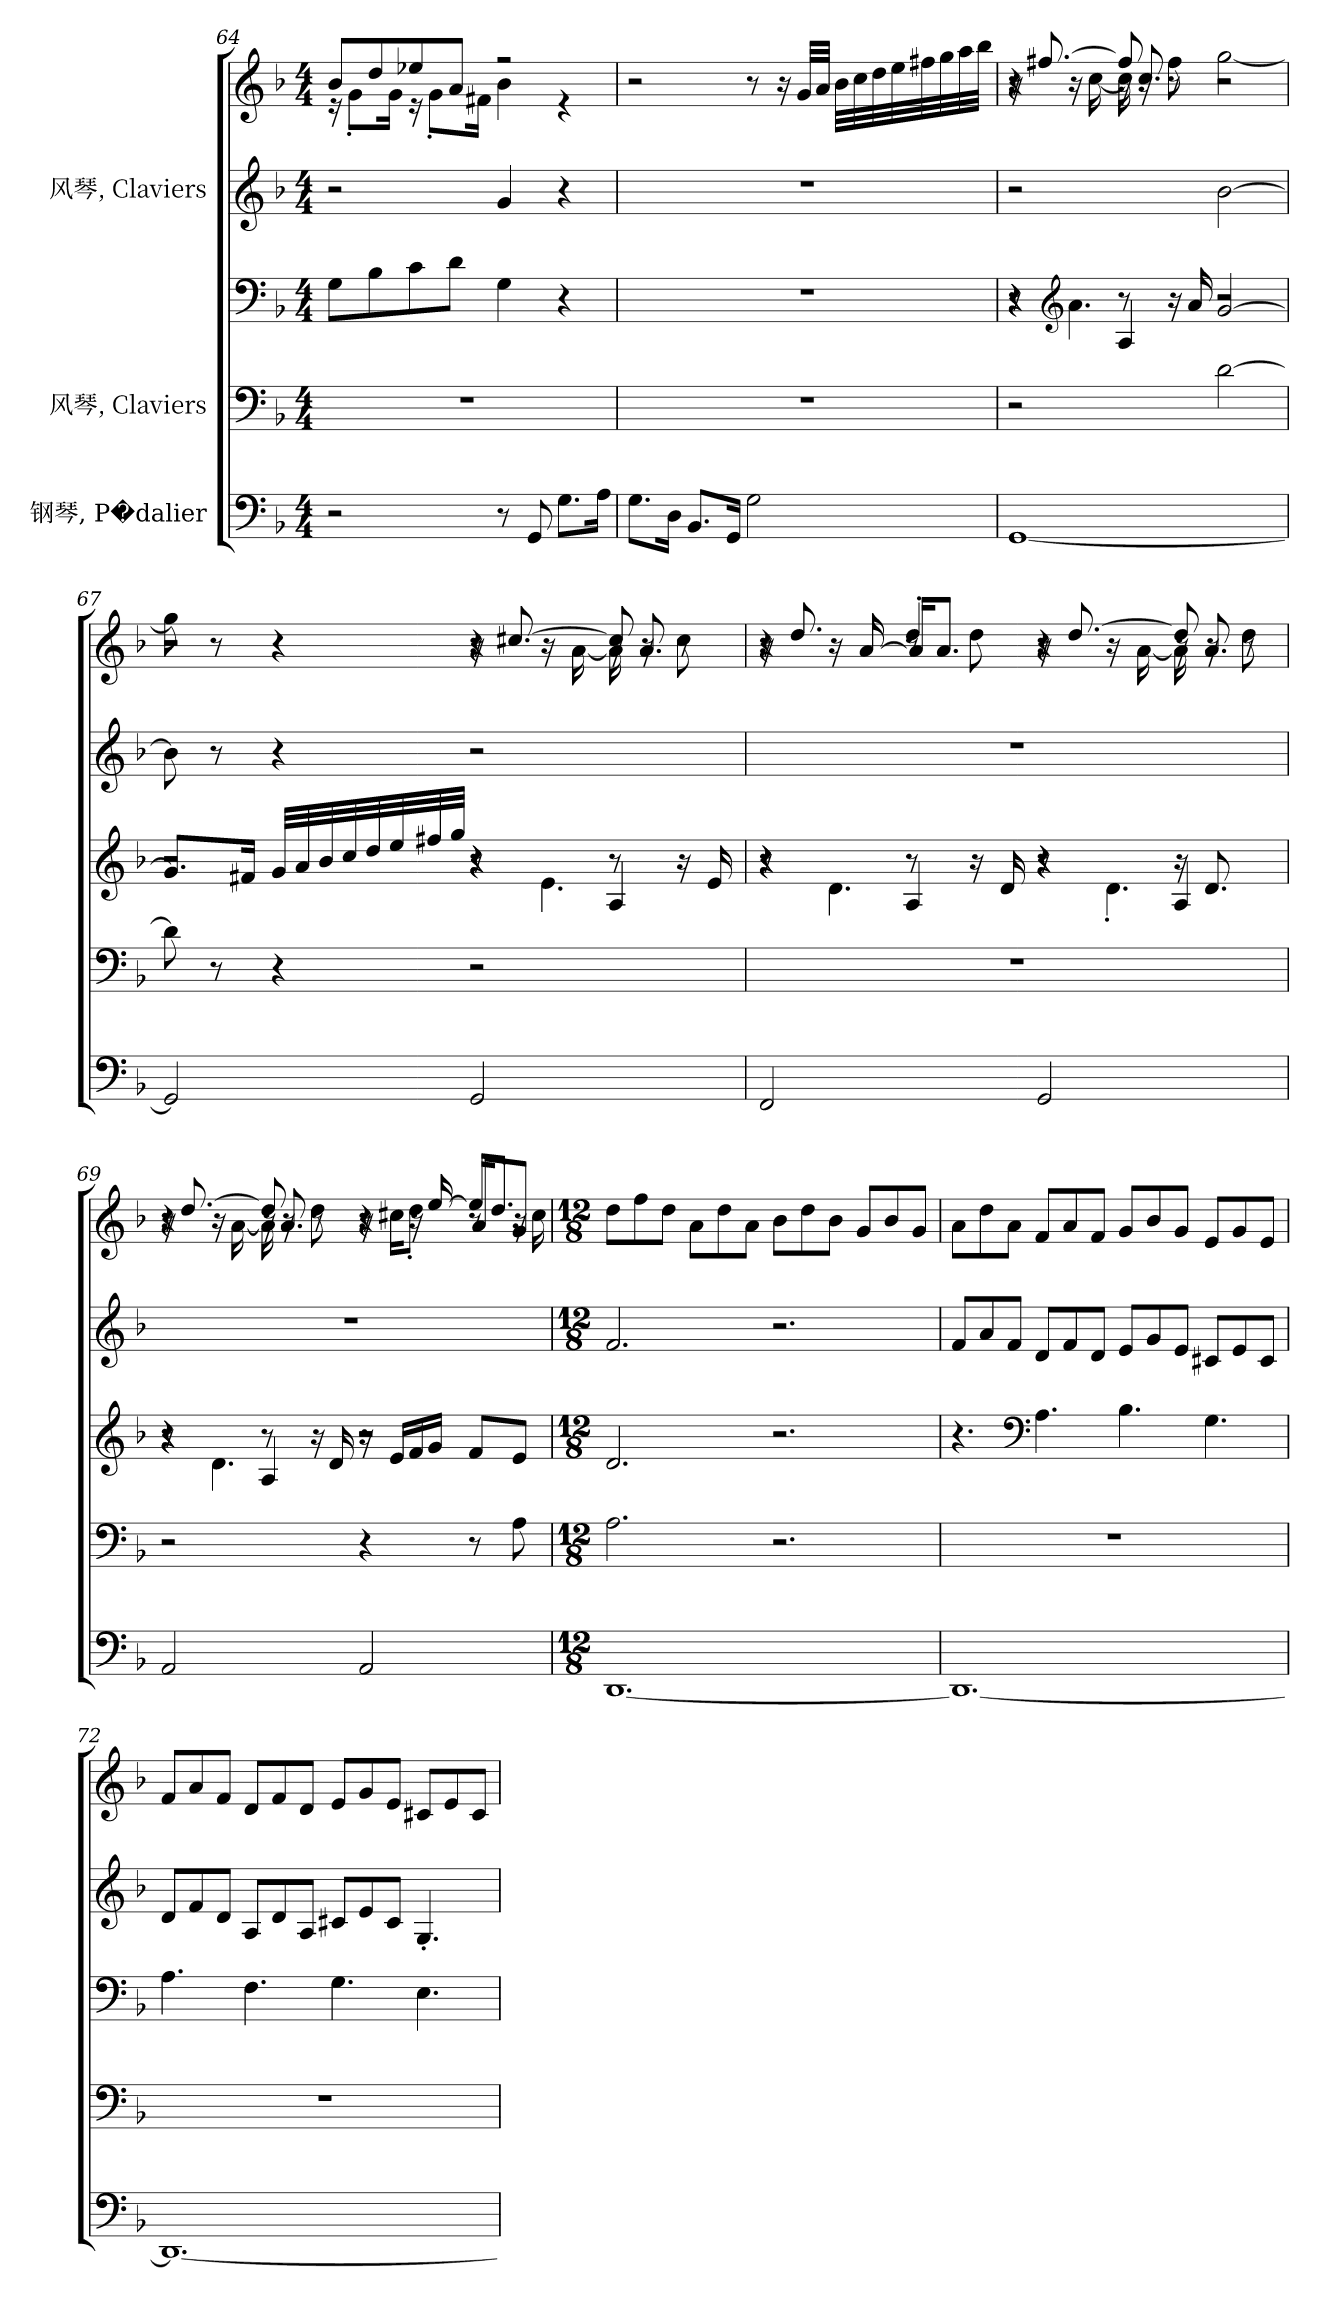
**kern	**kern	**kern	**kern	**kern
*part3	*part2	*part2	*part1	*part1
*staff5	*staff4	*staff3	*staff2	*staff1
*I"钢琴, P�dalier	*I"风琴, Claviers	*	*I"风琴, Claviers	*
*clefF4	*clefF4	*clefF4	*clefG2	*clefG2
*k[b-]	*k[b-]	*k[b-]	*k[b-]	*k[b-]
*M4/4	*M4/4	*M4/4	*M4/4	*M4/4
=64	=64	=64	=64	=64
*	*	*	*	*^
2r	1r	8G\L	2r	8b-/L	16r
.	.	.	.	.	8g'\L
.	.	8B-\	.	8dd/	.
.	.	.	.	.	16g\Jk
.	.	8c\	.	8ee-X/	16r
.	.	.	.	.	8g'\L
.	.	8d\J	.	8a/J	.
.	.	.	.	.	16f#X\Jk
8r	.	4G\	4g/	2r	4b-\
8GG/	.	.	.	.	.
8.G\L	.	4r	4r	.	4r
16A\Jk	.	.	.	.	.
*	*	*	*	*v	*v
!!LO:LB:g=z
=65	=65	=65	=65	=65
8.G\L	1r	1r	1r	2r
16D\Jk	.	.	.	.
8.BB-/L	.	.	.	.
16GG/Jk	.	.	.	.
2G\	.	.	.	8r
.	.	.	.	16r
.	.	.	.	32g/LLL
.	.	.	.	32a/JJJ
.	.	.	.	32b-\LLL
.	.	.	.	32cc\
.	.	.	.	32dd\
.	.	.	.	32ee\
.	.	.	.	32ff#X\
.	.	.	.	32gg\
.	.	.	.	32aa\
.	.	.	.	32bb-\JJJ
=66	=66	=66	=66	=66
*	*	*^	*	*^
*	*	*	*^	*	*	*^
[1GG	2r	4r	8r	4r	2r	16r	8r	4r
.	.	.	.	.	.	[8.ff#X/	.	.
*	*	*clefG2	*	*	*	*	*	*
.	.	.	4.a\	.	.	.	16r	.
.	.	.	.	.	.	.	[16cc\	.
.	.	8r	.	4A/	.	8ff#/]	16cc\]	16r
.	.	.	.	.	.	.	16r	8.cc/
.	.	16r	.	.	.	8r	8ff#\	.
.	.	16a/	.	.	.	.	.	.
.	[2d\	[2g/	2r	2r	[2b-\	2r	[2gg\	2r
!!LO:PB:g=z	!!	!!
=67	=67	=67	=67	=67	=67	=67	=67	=67
2GG/]	8d\]	8.g/L]	2r	2r	8b-\]	2r	8gg\]	2r
.	8r	.	.	.	8r	.	8r	.
.	.	16f#X/Jk	.	.	.	.	.	.
.	4r	32g/LLL	.	.	4r	.	4r	.
.	.	32a/	.	.	.	.	.	.
.	.	32b-/	.	.	.	.	.	.
.	.	32cc/	.	.	.	.	.	.
.	.	32dd/	.	.	.	.	.	.
.	.	32ee/	.	.	.	.	.	.
.	.	32ff#X/	.	.	.	.	.	.
.	.	32gg/JJJ	.	.	.	.	.	.
2GG/	2r	4r	8r	4r	2r	16r	8r	4r
.	.	.	.	.	.	[8.cc#X/	.	.
.	.	.	4.e\	.	.	.	16r	.
.	.	.	.	.	.	.	[16a\	.
.	.	8r	.	4A/	.	8cc#/]	16a\]	16r
.	.	.	.	.	.	.	16r	8.a/
.	.	16r	.	.	.	8r	8cc#\	.
.	.	16e/	.	.	.	.	.	.
=68	=68	=68	=68	=68	=68	=68	=68	=68
2FF/	1r	4r	8r	4r	1r	16r	4r	8r
.	.	.	.	.	.	8.dd/	.	.
.	.	.	4.d\	.	.	.	.	16r
.	.	.	.	.	.	.	.	[16a/
.	.	8r	.	4A/	.	4dd'/	8r	16a/KL]
.	.	.	.	.	.	.	.	8.a/J
.	.	16r	.	.	.	.	8dd\	.
.	.	16d/	.	.	.	.	.	.
2GG/	.	4r	8r	4r	.	16r	8r	4r
.	.	.	.	.	.	[8.dd/	.	.
.	.	.	4.d'\	.	.	.	16r	.
.	.	.	.	.	.	.	[16a\	.
.	.	16r	.	4A/	.	8dd/]	16a\]	16r
.	.	8.d/	.	.	.	.	16r	8.a/
.	.	.	.	.	.	8r	8dd\	.
!!LO:LB:g=z	!!	!!
=69	=69	=69	=69	=69	=69	=69	=69	=69
2AA/	2r	4r	8r	4r	1r	16r	8r	4r
.	.	.	.	.	.	[8.dd/	.	.
.	.	.	4.d\	.	.	.	16r	.
.	.	.	.	.	.	.	[16a\	.
.	.	8r	.	4A/	.	8dd/]	16a\]	16r
.	.	.	.	.	.	.	16r	8.a/
.	.	16r	.	.	.	8r	8dd\	.
.	.	16d/	.	.	.	.	.	.
2AA/	4r	16r	2r	2r	.	8r	16r	4r
.	.	16e/LL	.	.	.	.	16cc#X\KL	.
.	.	16f/	.	.	.	16r	8dd'\J	.
.	.	16g/JJ	.	.	.	[16ee/	.	.
.	8r	8f/L	.	.	.	16ee/KL]	8r	8a/L
.	.	.	.	.	.	8.dd'/J	.	.
.	8A\	8e/J	.	.	.	.	16r	8g/J
.	.	.	.	.	.	.	16cc#\	.
*	*	*v	*v	*v	*	*v	*v	*v
=70	=70	=70	=70	=70
*M12/8	*M12/8	*M12/8	*M12/8	*M12/8
[1.DD	2.A\	2.d/	2.f/	8dd\L
.	.	.	.	8ff\
.	.	.	.	8dd\J
.	.	.	.	8a\L
.	.	.	.	8dd\
.	.	.	.	8a\J
.	2.r	2.r	2.r	8b-\L
.	.	.	.	8dd\
.	.	.	.	8b-\J
.	.	.	.	8g/L
.	.	.	.	8b-/
.	.	.	.	8g/J
!!LO:PB:g=z
=71	=71	=71	=71	=71
1.DD_	1.r	4.r	8f/L	8a\L
.	.	.	8a/	8dd\
.	.	.	8f/J	8a\J
*	*	*clefF4	*	*
.	.	4.A\	8d/L	8f/L
.	.	.	8f/	8a/
.	.	.	8d/J	8f/J
.	.	4.B-\	8e/L	8g/L
.	.	.	8g/	8b-/
.	.	.	8e/J	8g/J
.	.	4.G\	8c#X/L	8e/L
.	.	.	8e/	8g/
.	.	.	8c#/J	8e/J
=72	=72	=72	=72	=72
1.DD_	1.r	4.A\	8d/L	8f/L
.	.	.	8f/	8a/
.	.	.	8d/J	8f/J
.	.	4.F\	8A/L	8d/L
.	.	.	8d/	8f/
.	.	.	8A/J	8d/J
.	.	4.G\	8c#X/L	8e/L
.	.	.	8e/	8g/
.	.	.	8c#/J	8e/J
.	.	4.E\	4.G'/	8c#X/L
.	.	.	.	8e/
.	.	.	.	8c#/J
=	=	=	=	=
*-	*-	*-	*-	*-
